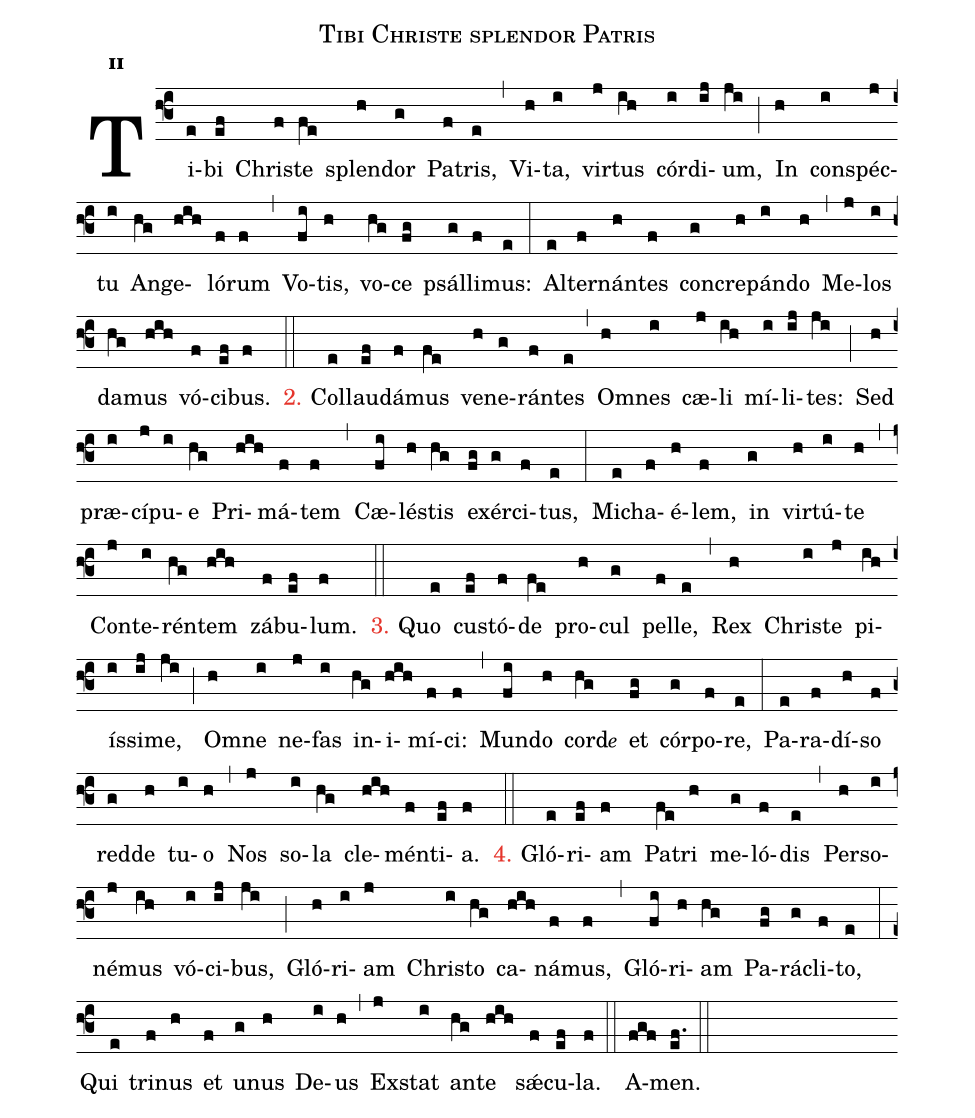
name:Tibi Christe splendor Patris;
office-part:hy;
mode:2;
%%
initial-style: 1;
name: Tibi Christe splendor Patris;
mode: 2;
office-part: Hymnus;
annotation: Hymn.;
annotation: ii;
nabc-lines: 1;
%%
(f3) Ti(e)bi(ef) Chris(f)te(fe) splen(h)dor(g) Pa(f)tris,(e) (,)
Vi(h)ta,(i) vir(j)tus(ih) cór(i)di(ij)um,(ji) (;)
In(h) con(i)spéc(j)tu(i) An(hg)ge(hih)ló(f)rum(f) (,)
Vo(fi)tis,(h) vo(hg)ce(fg) psál(g)li(f)mus:(e) (:)
Al(e)ter(f)nán(h)tes(f) con(g)cre(h)pán(i)do(h) (,)
Me(j)los(i) da(hg)mus(hih) vó(f)ci(ef)bus.(f) (::)

<c>2.</c> Col(e)lau(ef)dá(f)mus(fe) ve(h)ne(g)rán(f)tes(e) (,)
Om(h)nes(i) cæ(j)li(ih) mí(i)li(ij)tes:(ji) (;)
Sed(h) præ(i)cí(j)pu(i)e(hg) Pri(hih)má(f)tem(f) (,)
Cæ(fi)lés(h)tis(hg) ex(fg)ér(g)ci(f)tus,(e) (:)
Mi(e)cha(f)é(h)lem,(f) in(g) vir(h)tú(i)te(h) (,)
Con(j)te(i)rén(hg)tem(hih) zá(f)bu(ef)lum.(f) (::)

<c>3.</c> Quo(e) cus(ef)tó(f)de(fe) pro(h)cul(g) pel(f)le,(e) (,)
Rex(h) Chris(i)te(j) pi(ih)ís(i)si(ij)me,(ji) (;)
Om(h)ne(i) ne(j)fas(i) in(hg)i(hih)mí(f)ci:(f) (,)
Mun(fi)do(h) cord<e>e</e>(hg) et(fg) cór(g)po(f)re,(e) (:)
Pa(e)ra(f)dí(h)so(f) red(g)de(h) tu(i)o(h) (,)
Nos(j) so(i)la(hg) cle(hih)mén(f)ti(ef)a.(f) (::)

<c>4.</c> Gló(e)ri(ef)am(f) Pa(fe)tri(h) me(g)ló(f)dis(e) (,)
Per(h)so(i)né(j)mus(ih) vó(i)ci(ij)bus,(ji) (;)
Gló(h)ri(i)am(j) Chris(i)to(hg) ca(hih)ná(f)mus,(f) (,)
Gló(fi)ri(h)am(hg) Pa(fg)rá(g)cli(f)to,(e) (:)
Qui(e) tri(f)nus(h) et(f) u(g)nus(h) De(i)us(h) (,)
Ex(j)stat(i) an(hg)te(hih) sǽ(f)cu(ef)la.(f) (::)
A(fgf)men.(ef.) (::)
